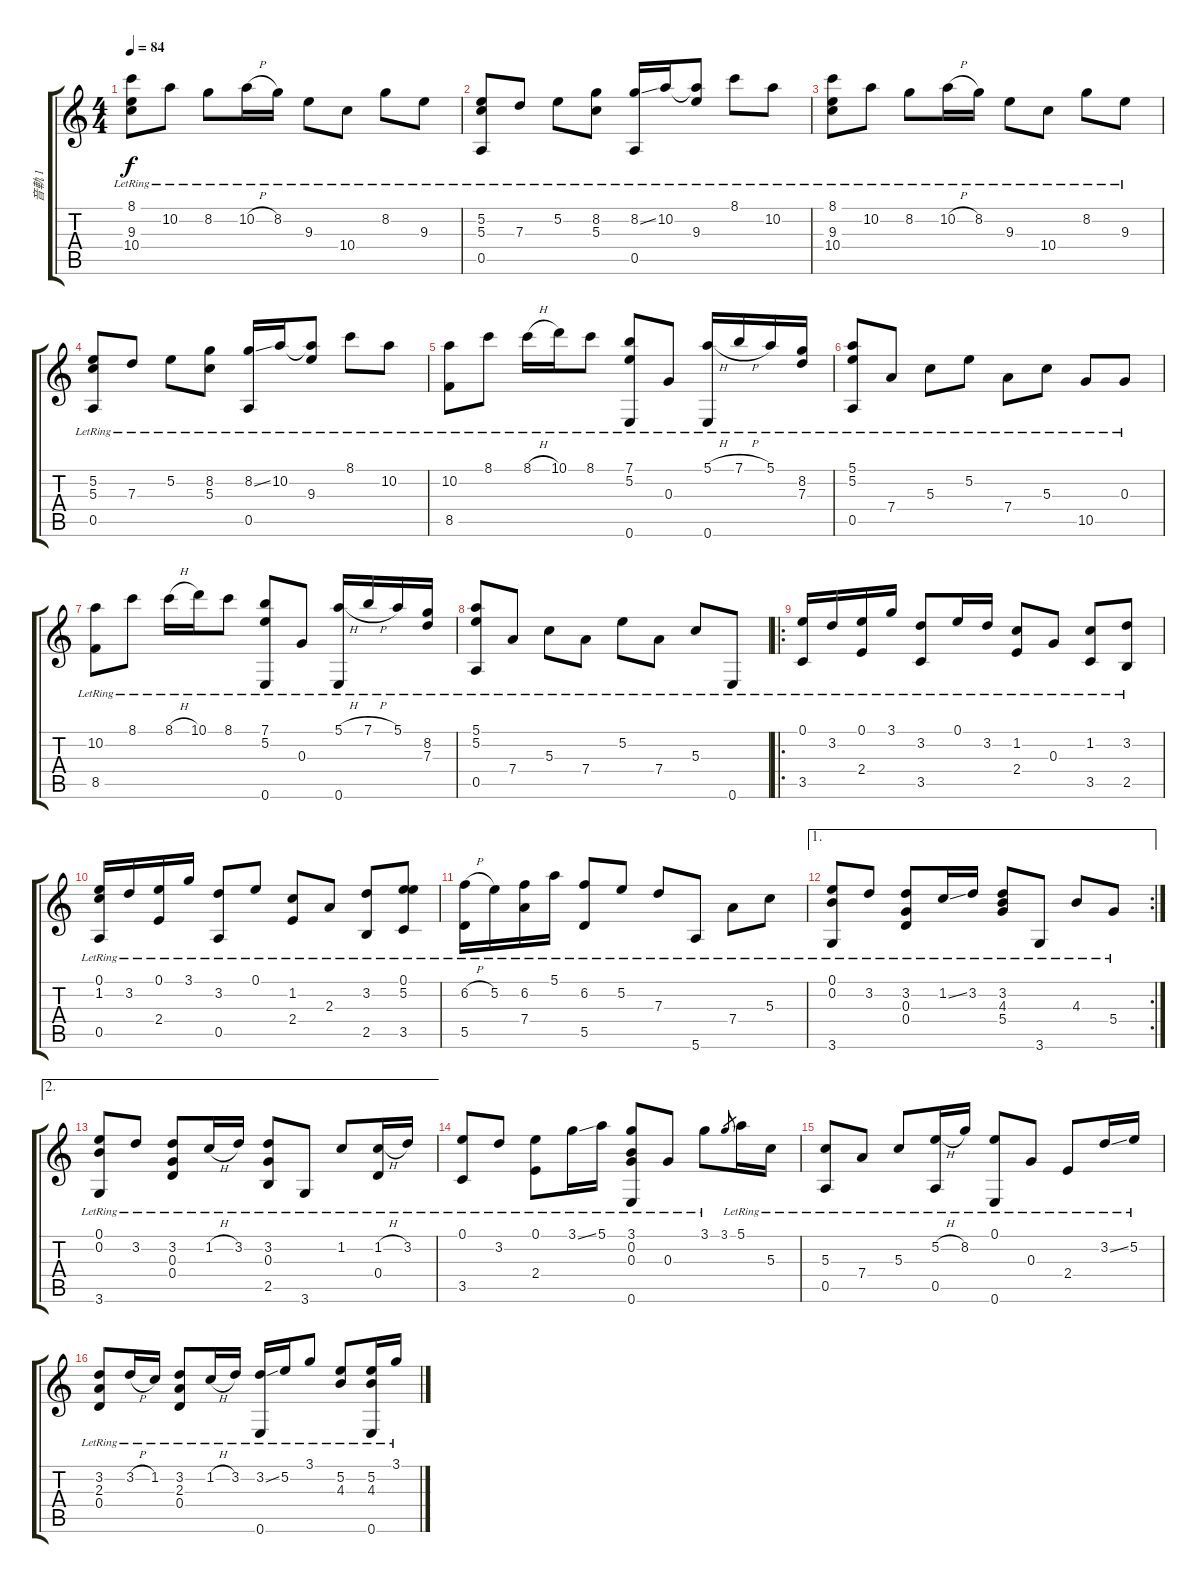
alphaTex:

\track ("音軌 1" "音軌 1") {instrument acousticguitarsteel}
\staff {score tabs}
\tuning (E4 B3 G3 D3 A2 E2) {hide}
\ts (4 4)
\tempo 84
\clef g2
\ks c
(8.1{lr} 9.3{lr} 10.4{lr}).8{dy f instrument acousticguitarsteel} 10.2{lr}.8 8.2{lr}.8 10.2{h lr}.16 8.2{lr}.16 9.3{lr}.8 10.4{lr}.8 8.2{lr}.8 9.3{lr}.8 |
(5.2{lr} 5.3{lr} 0.5{lr}).8 7.3{lr}.8 5.2{lr}.8 (8.2{lr} 5.3{lr}).8 (8.2{ss lr} 0.5{lr}).16 10.2{lr}.16 (10.2{t} 9.3{lr}).8 8.1{lr}.8 10.2{lr}.8 |
(8.1{lr} 9.3{lr} 10.4{lr}).8 10.2{lr}.8 8.2{lr}.8 10.2{h lr}.16 8.2{lr}.16 9.3{lr}.8 10.4{lr}.8 8.2{lr}.8 9.3{lr}.8 |
(5.2{lr} 5.3{lr} 0.5{lr}).8 7.3{lr}.8 5.2{lr}.8 (8.2{lr} 5.3{lr}).8 (8.2{ss lr} 0.5{lr}).16 10.2{lr}.16 (10.2{t} 9.3{lr}).8 8.1{lr}.8 10.2{lr}.8 |
(10.2{lr} 8.5{lr}).8 8.1{lr}.8 8.1{h lr}.16 10.1{lr}.16 8.1{lr}.8 (7.1{lr} 5.2{lr} 0.6{lr}).8 0.3{lr}.8 (5.1{h lr} 0.6{lr}).16 7.1{h lr}.16 5.1{lr}.16 (8.2{lr} 7.3{lr}).16 |
(5.1{lr} 5.2{lr} 0.5{lr}).8 7.4{lr}.8 5.3{lr}.8 5.2{lr}.8 7.4{lr}.8 5.3{lr}.8 10.5{lr}.8 0.3{lr}.8 |
(10.2{lr} 8.5{lr}).8 8.1{lr}.8 8.1{h lr}.16 10.1{lr}.16 8.1{lr}.8 (7.1{lr} 5.2{lr} 0.6{lr}).8 0.3{lr}.8 (5.1{h lr} 0.6{lr}).16 7.1{h lr}.16 5.1{lr}.16 (8.2{lr} 7.3{lr}).16 |
(5.1{lr} 5.2{lr} 0.5{lr}).8 7.4{lr}.8 5.3{lr}.8 7.4{lr}.8 5.2{lr}.8 7.4{lr}.8 5.3{lr}.8 0.6{lr}.8 |
\ro
(0.1{lr} 3.5{lr}).16 3.2{lr}.16 (0.1{lr} 2.4{lr}).16 3.1{lr}.16 (3.2{lr} 3.5{lr}).8 0.1{lr}.16 3.2{lr}.16 (1.2{lr} 2.4{lr}).8 0.3{lr}.8 (1.2{lr} 3.5{lr}).8 (3.2{lr} 2.5{lr}).8 |
(0.1{lr} 1.2{lr} 0.5{lr}).16 3.2{lr}.16 (0.1{lr} 2.4{lr}).16 3.1{lr}.16 (3.2{lr} 0.5{lr}).8 0.1{lr}.8 (1.2{lr} 2.4{lr}).8 2.3{lr}.8 (3.2{lr} 2.5{lr}).8 (0.1{lr} 5.2{lr} 3.5{lr}).8 |
(6.2{h lr} 5.5{lr}).16 5.2{lr}.16 (6.2{lr} 7.4{lr}).16 5.1{lr}.16 (6.2{lr} 5.5{lr}).8 5.2{lr}.8 7.3{lr}.8 5.6{lr}.8 7.4{lr}.8 5.3{lr}.8 |
\ae 1
\rc 2
(0.1{lr} 0.2{lr} 3.6{lr}).8 3.2{lr}.8 (3.2{lr} 0.3{lr} 0.4{lr}).8 1.2{ss lr}.16 3.2{lr}.16 (3.2{lr} 4.3{lr} 5.4{lr}).8 3.6{lr}.8 4.3{lr}.8 5.4{lr}.8 |
\ae 2
(0.1{lr} 0.2{lr} 3.6{lr}).8 3.2{lr}.8 (3.2{lr} 0.3{lr} 0.4{lr}).8 1.2{h lr}.16 3.2{lr}.16 (3.2{lr} 0.3{lr} 2.5{lr}).8 3.6{lr}.8 1.2{lr}.8 (1.2{h lr} 0.4{lr}).16 3.2{lr}.16 |
(0.1{lr} 3.5{lr}).8 3.2{lr}.8 (0.1{lr} 2.4{lr}).8 3.1{ss lr}.16 5.1{lr}.16 (3.1{lr} 0.2{lr} 0.3{lr} 0.6{lr}).8 0.3{lr}.8 3.1{lr}.8 3.1.8{gr} 5.1{lr}.16 5.3{lr}.16 |
(5.3{lr} 0.5{lr}).8 7.4{lr}.8 5.3{lr}.8 (5.2{h lr} 0.5{lr}).16 8.2{lr}.16 (0.1{lr} 0.6{lr}).8 0.3{lr}.8 2.4{lr}.8 3.2{ss lr}.16 5.2{lr}.16 |
(3.2{lr} 2.3{lr} 0.4{lr}).8 3.2{h lr}.16 1.2{lr}.16 (3.2{lr} 2.3{lr} 0.4{lr}).8 1.2{h lr}.16 3.2{lr}.16 (3.2{ss lr} 0.6{lr}).16 5.2{lr}.16 3.1{lr}.8 (5.2{lr} 4.3{lr}).8 (5.2{lr} 4.3{lr} 0.6{lr}).16 3.1{lr}.16
